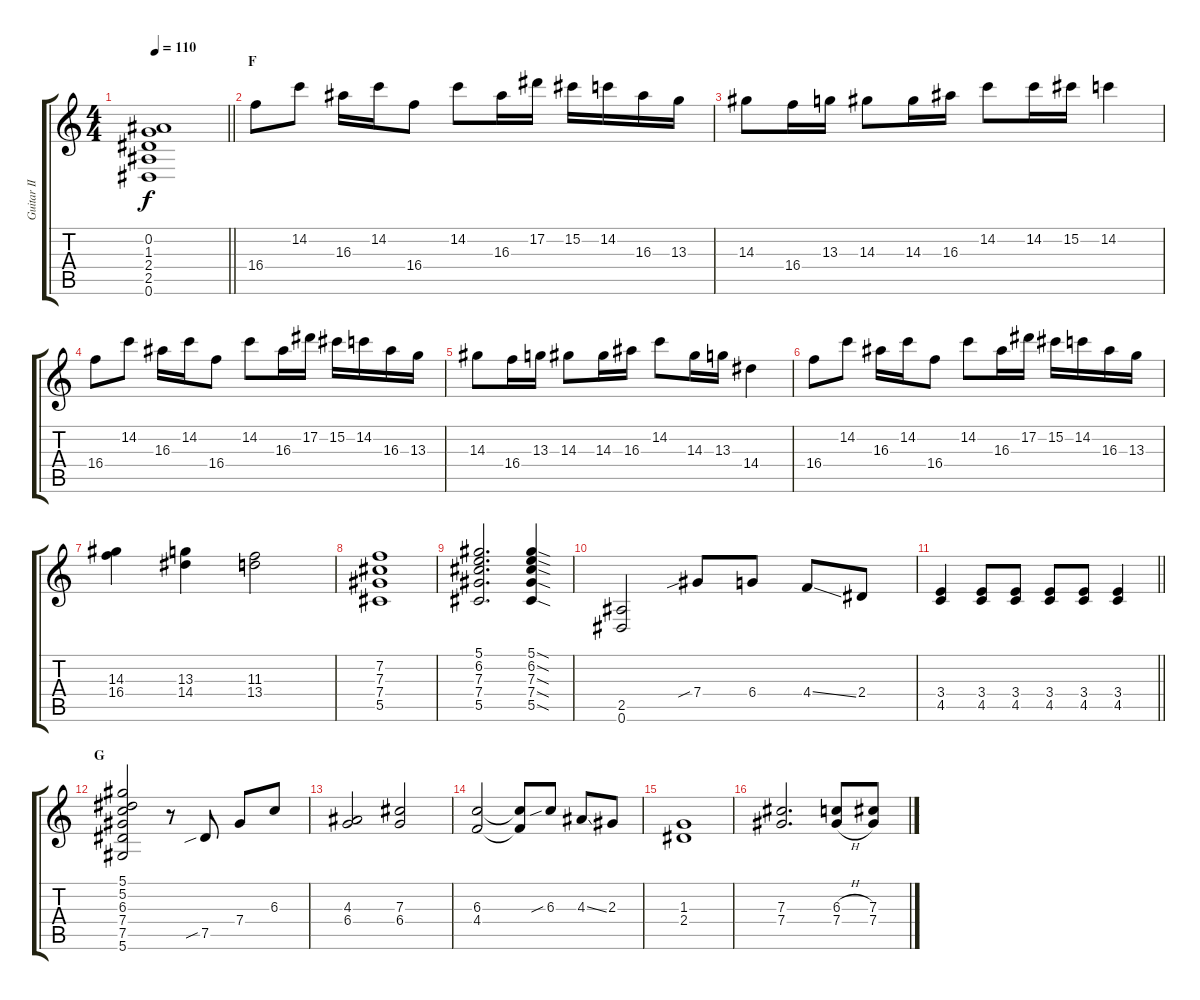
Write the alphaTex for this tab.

\track ("Guitar II" "Guitar II") {instrument acousticguitarsteel}
\staff {score tabs}
\tuning (Eb4 Bb3 Gb3 Db3 Ab2 Eb2) {hide}
\ts (4 4)
\tempo 110
\clef g2
\barLineRight lightlight
\ks c
(0.2{t} 1.3{t} 2.4{t} 2.5{t} 0.6{t}).1{dy f} |
\section ("" "F")
16.4.8 14.2.8 16.3.16 14.2.16 16.4.8 14.2.8 16.3.16 17.2.16 15.2.16 14.2.16 16.3.16 13.3.16 |
14.3.8 16.4.16 13.3.16 14.3.8 14.3.16 16.3.16 14.2.8 14.2.16 15.2.16 14.2.4 |
16.4.8 14.2.8 16.3.16 14.2.16 16.4.8 14.2.8 16.3.16 17.2.16 15.2.16 14.2.16 16.3.16 13.3.16 |
14.3.8 16.4.16 13.3.16 14.3.8 14.3.16 16.3.16 14.2.8 14.3.16 13.3.16 14.4.4 |
16.4.8 14.2.8 16.3.16 14.2.16 16.4.8 14.2.8 16.3.16 17.2.16 15.2.16 14.2.16 16.3.16 13.3.16 |
(14.3 16.4).4 (13.3 14.4).4 (11.3 13.4).2 |
(7.2 7.3 7.4 5.5).1 |
(5.1 6.2 7.3 7.4 5.5).2{d} (5.1{sod} 6.2{sod} 7.3{sod} 7.4{sod} 5.5{sod}).4 |
(2.5 0.6).2 7.4{sib}.8 6.4.8 4.4{ss}.8 2.4.8 |
\barLineRight lightlight
(3.4 4.5).4 (3.4 4.5).8 (3.4 4.5).8 (3.4 4.5).8 (3.4 4.5).8 (3.4 4.5).4 |
\section ("" "G")
(5.1 5.2 6.3 7.4 7.5 5.6).2 r.8 7.5{sib}.8 7.4.8 6.3.8 |
(4.3 6.4).2 (7.3 6.4).2 |
(6.3 4.4).2 (6.3{t} 4.4{t}).8 6.3{sib}.8 4.3{ss}.8 2.3.8 |
(1.3 2.4).1 |
(7.3 7.4).2{d} (6.3{h} 7.4{h}).8 (7.3 7.4).8
